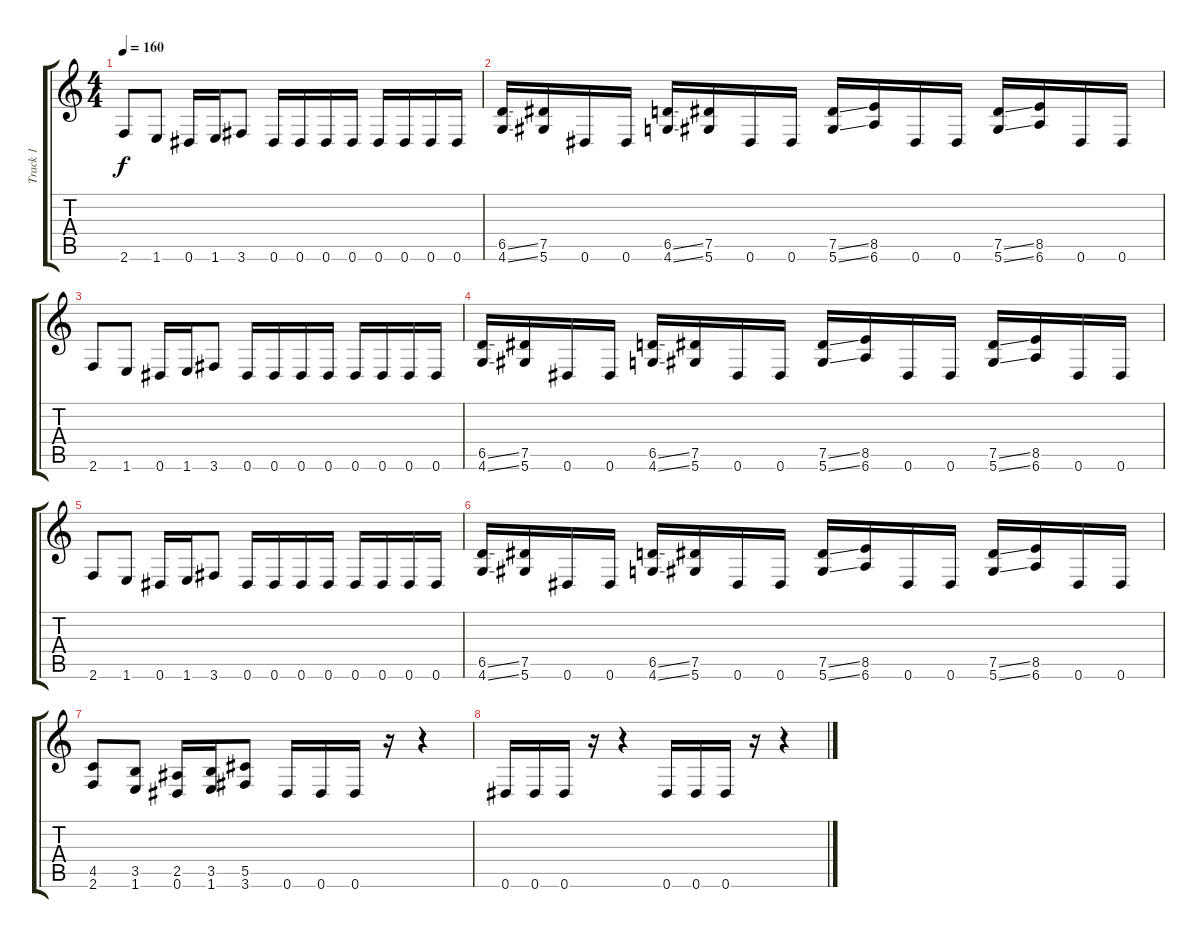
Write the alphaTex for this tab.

\track ("Track 1" "Track 1") {instrument distortionguitar}
\staff {score tabs}
\tuning (Eb4 Bb3 Gb3 Db3 Ab2 Eb2) {hide}
\ts (4 4)
\tempo 160
\clef g2
\ks c
2.6.8{dy f} 1.6.8 0.6.16 1.6.16 3.6.8 0.6.16 0.6.16 0.6.16 0.6.16 0.6.16 0.6.16 0.6.16 0.6.16 |
(6.5{ss} 4.6{ss}).16 (7.5 5.6).16 0.6.16 0.6.16 (6.5{ss} 4.6{ss}).16 (7.5 5.6).16 0.6.16 0.6.16 (7.5{ss} 5.6{ss}).16 (8.5 6.6).16 0.6.16 0.6.16 (7.5{ss} 5.6{ss}).16 (8.5 6.6).16 0.6.16 0.6.16 |
2.6.8 1.6.8 0.6.16 1.6.16 3.6.8 0.6.16 0.6.16 0.6.16 0.6.16 0.6.16 0.6.16 0.6.16 0.6.16 |
(6.5{ss} 4.6{ss}).16 (7.5 5.6).16 0.6.16 0.6.16 (6.5{ss} 4.6{ss}).16 (7.5 5.6).16 0.6.16 0.6.16 (7.5{ss} 5.6{ss}).16 (8.5 6.6).16 0.6.16 0.6.16 (7.5{ss} 5.6{ss}).16 (8.5 6.6).16 0.6.16 0.6.16 |
2.6.8 1.6.8 0.6.16 1.6.16 3.6.8 0.6.16 0.6.16 0.6.16 0.6.16 0.6.16 0.6.16 0.6.16 0.6.16 |
(6.5{ss} 4.6{ss}).16 (7.5 5.6).16 0.6.16 0.6.16 (6.5{ss} 4.6{ss}).16 (7.5 5.6).16 0.6.16 0.6.16 (7.5{ss} 5.6{ss}).16 (8.5 6.6).16 0.6.16 0.6.16 (7.5{ss} 5.6{ss}).16 (8.5 6.6).16 0.6.16 0.6.16 |
(4.5 2.6).8 (3.5 1.6).8 (2.5 0.6).16 (3.5 1.6).16 (5.5 3.6).8 0.6.16 0.6.16 0.6.16 r.16 r.4 |
0.6.16 0.6.16 0.6.16 r.16 r.4 0.6.16 0.6.16 0.6.16 r.16 r.4
